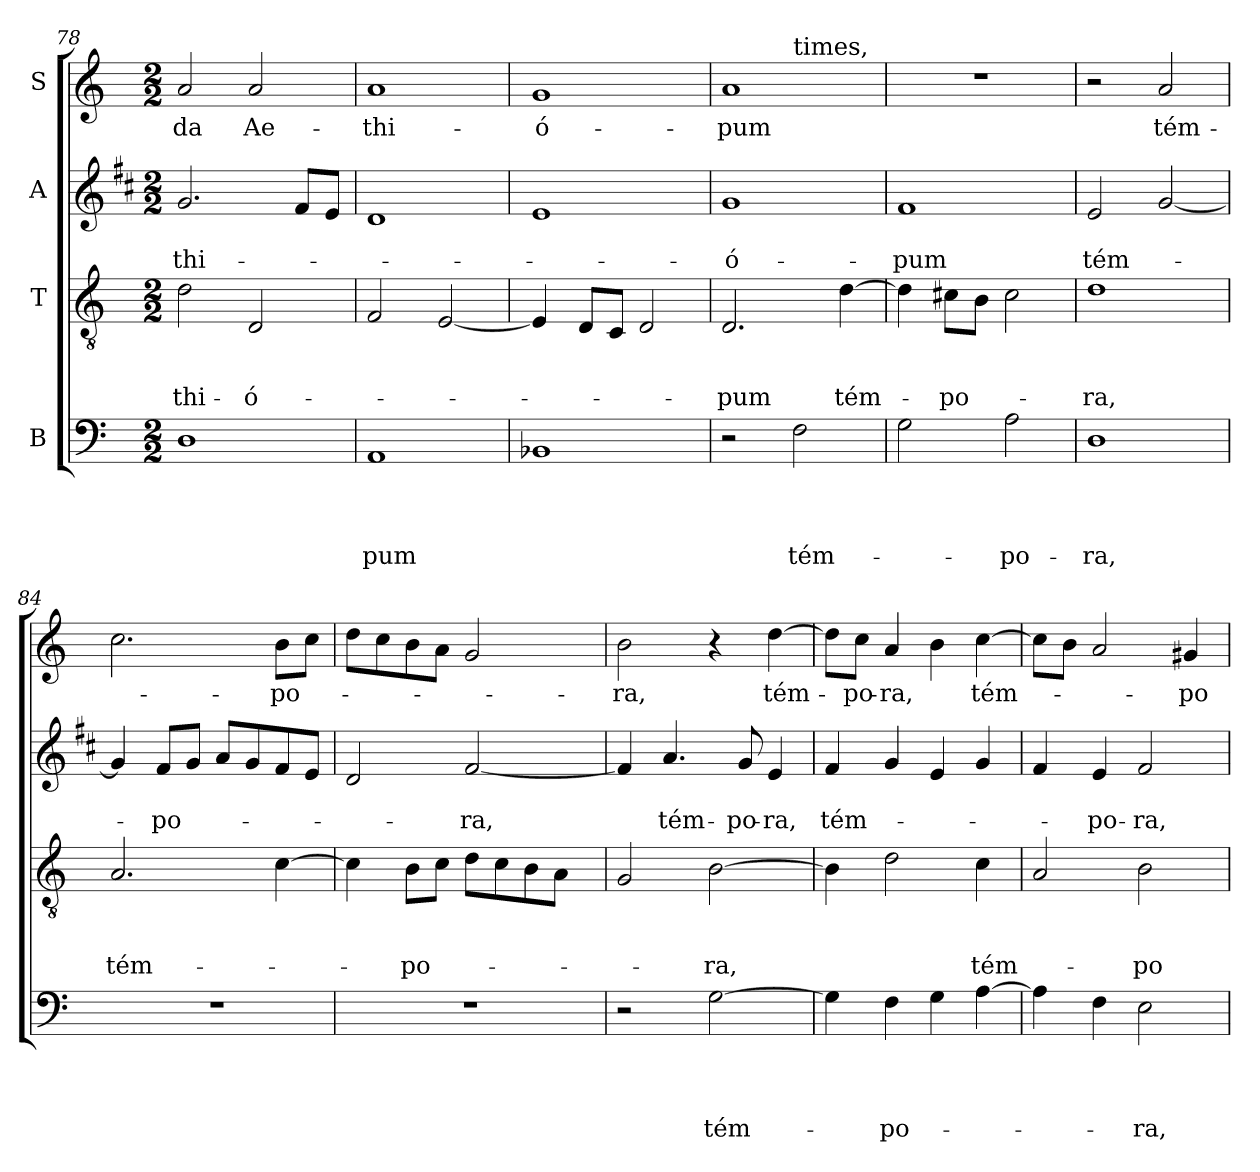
**kern	**text	**text	**text	**text	**kern	**text	**text	**text	**kern	**text	**text	**kern	**text
*part4	*part4	*part4	*part4	*part4	*part3	*part3	*part3	*part3	*part2	*part2	*part2	*part1	*part1
*staff4	*staff4	*staff4	*staff4	*staff4	*staff3	*staff3	*staff3	*staff3	*staff2	*staff2	*staff2	*staff1	*staff1
*I"B	*	*	*	*	*I"T	*	*	*	*I"A	*	*	*I"S	*
!!LO:LB:g=z
*clefF4	*	*	*	*	*clefGv2	*	*	*	*clefG2	*	*	*clefG2	*
*	*	*	*	*	*	*	*	*	*ITrd1c2	*	*	*	*
*k[]	*	*	*	*	*k[]	*	*	*	*k[]	*	*	*k[]	*
*C:	*	*	*	*	*C:	*	*	*	*C:	*	*	*C:	*
*M2/2	*	*	*	*	*M2/2	*	*	*	*M2/2	*	*	*M2/2	*
=78	=78	=78	=78	=78	=78	=78	=78	=78	=78	=78	=78	=78	=78
!	!	!	!	!	!	!	!	!LO:LY:b	!	!	!LO:LY:b	!	!LO:LY:b
1D	.	.	.	.	2d\	.	.	-thi-	2.f/	.	-thi-	2a/	-da
!	!	!	!	!	!	!	!	!LO:LY:b	!	!	!	!	!LO:LY:b
.	.	.	.	.	2D/	.	.	-ó-	.	.	.	2a/	Ae-
.	.	.	.	.	.	.	.	.	8e/L	.	.	.	.
.	.	.	.	.	.	.	.	.	8d/J	.	.	.	.
=79	=79	=79	=79	=79	=79	=79	=79	=79	=79	=79	=79	=79	=79
!	!	!	!	!LO:LY:b	!	!	!	!	!	!	!	!	!LO:LY:b
1AA	.	.	.	-pum	2F/	.	.	.	1c	.	.	1a	-thi-
.	.	.	.	.	[2E/	.	.	.	.	.	.	.	.
=80	=80	=80	=80	=80	=80	=80	=80	=80	=80	=80	=80	=80	=80
!	!	!	!	!	!	!	!	!	!	!	!	!	!LO:LY:b
1BB-X	.	.	.	.	4E/]	.	.	.	1d	.	.	1g	-ó-
.	.	.	.	.	8D/L	.	.	.	.	.	.	.	.
.	.	.	.	.	8C/J	.	.	.	.	.	.	.	.
.	.	.	.	.	2D/	.	.	.	.	.	.	.	.
=81	=81	=81	=81	=81	=81	=81	=81	=81	=81	=81	=81	=81	=81
!	!	!	!	!	!	!	!	!LO:LY:b	!	!	!LO:LY:b	!	!LO:LY:b
*	*	*	*	*	*	*	*	*	*	*	*	*^	*
2r	.	.	.	.	2.D/	.	.	-pum	1f	.	-ó-	1a	2ryy	-pum
!	!	!	!	!	!	!	!	!	!	!	!	!	!LO:TX:a:t=times,	!
!	!	!	!	!LO:LY:b	!	!	!	!	!	!	!	!	!	!
2F\	.	.	.	tém-	.	.	.	.	.	.	.	.	2ryy	.
!	!	!	!	!	!	!	!	!LO:LY:b	!	!	!	!	!	!
.	.	.	.	.	[4d\	.	.	tém-	.	.	.	.	.	.
=82	=82	=82	=82	=82	=82	=82	=82	=82	=82	=82	=82	=82	=82	=82
!	!	!	!	!	!	!	!	!	!	!	!LO:LY:b	!	!	!
*	*	*	*	*	*	*	*	*	*	*	*	*v	*v	*
2G\	.	.	.	.	4d\]	.	.	.	1e	.	-pum	1r	.
!	!	!	!	!	!	!	!	!LO:LY:b	!	!	!	!	!
.	.	.	.	.	8c#\L	.	.	-po-	.	.	.	.	.
.	.	.	.	.	8B\J	.	.	.	.	.	.	.	.
!	!	!	!	!LO:LY:b	!	!	!	!	!	!	!	!	!
2A\	.	.	.	-po-	2c#\	.	.	.	.	.	.	.	.
=83	=83	=83	=83	=83	=83	=83	=83	=83	=83	=83	=83	=83	=83
!	!	!	!	!LO:LY:b	!	!	!	!LO:LY:b	!	!	!LO:LY:b	!	!
1D	.	.	.	-ra,	1d	.	.	-ra,	2d/	.	tém-	2r	.
!	!	!	!	!	!	!	!	!	!	!	!	!	!LO:LY:b
.	.	.	.	.	.	.	.	.	[2f/	.	.	2a/	tém-
!!LO:PB:g=z
=84	=84	=84	=84	=84	=84	=84	=84	=84	=84	=84	=84	=84	=84
!	!	!	!	!	!	!	!	!LO:LY:b	!	!	!	!	!
1r	.	.	.	.	2.A/	.	.	tém-	4f/]	.	.	2.cc\	.
!	!	!	!	!	!	!	!	!	!	!	!LO:LY:b	!	!
.	.	.	.	.	.	.	.	.	8e/L	.	-po-	.	.
.	.	.	.	.	.	.	.	.	8f/J	.	.	.	.
.	.	.	.	.	.	.	.	.	8g/L	.	.	.	.
.	.	.	.	.	.	.	.	.	8f/	.	.	.	.
!	!	!	!	!	!	!	!	!	!	!	!	!	!LO:LY:b
.	.	.	.	.	[4c\	.	.	.	8e/	.	.	8b\L	-po-
.	.	.	.	.	.	.	.	.	8d/J	.	.	8cc\J	.
=85	=85	=85	=85	=85	=85	=85	=85	=85	=85	=85	=85	=85	=85
1r	.	.	.	.	4c\]	.	.	.	2c/	.	.	8dd\L	.
.	.	.	.	.	.	.	.	.	.	.	.	8cc\	.
!	!	!	!	!	!	!	!	!LO:LY:b	!	!	!	!	!
.	.	.	.	.	8B\L	.	.	-po-	.	.	.	8b\	.
.	.	.	.	.	8c\J	.	.	.	.	.	.	8a\J	.
!	!	!	!	!	!	!	!	!	!	!	!LO:LY:b	!	!
.	.	.	.	.	8d\L	.	.	.	[2e/	.	-ra,	2g/	.
.	.	.	.	.	8c\	.	.	.	.	.	.	.	.
.	.	.	.	.	8B\	.	.	.	.	.	.	.	.
.	.	.	.	.	8A\J	.	.	.	.	.	.	.	.
=86	=86	=86	=86	=86	=86	=86	=86	=86	=86	=86	=86	=86	=86
!	!	!	!	!	!	!	!	!	!	!	!	!	!LO:LY:b
2r	.	.	.	.	2G/	.	.	.	4e/]	.	.	2b\	-ra,
!	!	!	!	!	!	!	!	!	!	!	!LO:LY:b	!	!
.	.	.	.	.	.	.	.	.	4.g/	.	tém-	.	.
!	!	!	!	!LO:LY:b	!	!	!	!LO:LY:b	!	!	!	!	!
[2G\	.	.	.	tém-	[2B\	.	.	-ra,	.	.	.	4r	.
!	!	!	!	!	!	!	!	!	!	!	!LO:LY:b	!	!
.	.	.	.	.	.	.	.	.	8f/	.	-po-	.	.
!	!	!	!	!	!	!	!	!	!	!	!LO:LY:b	!	!LO:LY:b
.	.	.	.	.	.	.	.	.	4d/	.	-ra,	[4dd\	tém-
=87	=87	=87	=87	=87	=87	=87	=87	=87	=87	=87	=87	=87	=87
!	!	!	!	!	!	!	!	!	!	!	!LO:LY:b	!	!
4G\]	.	.	.	.	4B\]	.	.	.	4e/	.	tém-	8dd\L]	.
!	!	!	!	!	!	!	!	!	!	!	!	!	!LO:LY:b
.	.	.	.	.	.	.	.	.	.	.	.	8cc\J	-po-
!	!	!	!	!LO:LY:b	!	!	!	!	!	!	!	!	!LO:LY:b
4F\	.	.	.	-po-	2d\	.	.	.	4f/	.	.	4a/	-ra,
4G\	.	.	.	.	.	.	.	.	4d/	.	.	4b\	.
!	!	!	!	!	!	!	!	!LO:LY:b	!	!	!	!	!LO:LY:b
[4A\	.	.	.	.	4c\	.	.	tém-	4f/	.	.	[4cc\	tém-
=88	=88	=88	=88	=88	=88	=88	=88	=88	=88	=88	=88	=88	=88
4A\]	.	.	.	.	2A/	.	.	.	4e/	.	.	8cc\L]	.
.	.	.	.	.	.	.	.	.	.	.	.	8b\J	.
!	!	!	!	!	!	!	!	!	!	!	!LO:LY:b	!	!
4F\	.	.	.	.	.	.	.	.	4d/	.	-po-	2a/	.
!	!	!	!	!LO:LY:b	!	!	!	!LO:LY:b	!	!	!LO:LY:b	!	!
2E\	.	.	.	-ra,	2B\	.	.	-po-	2e/	.	-ra,	.	.
!	!	!	!	!	!	!	!	!	!	!	!	!	!LO:LY:b
.	.	.	.	.	.	.	.	.	.	.	.	4g#/	-po-
=	=	=	=	=	=	=	=	=	=	=	=	=	=
*-	*-	*-	*-	*-	*-	*-	*-	*-	*-	*-	*-	*-	*-
